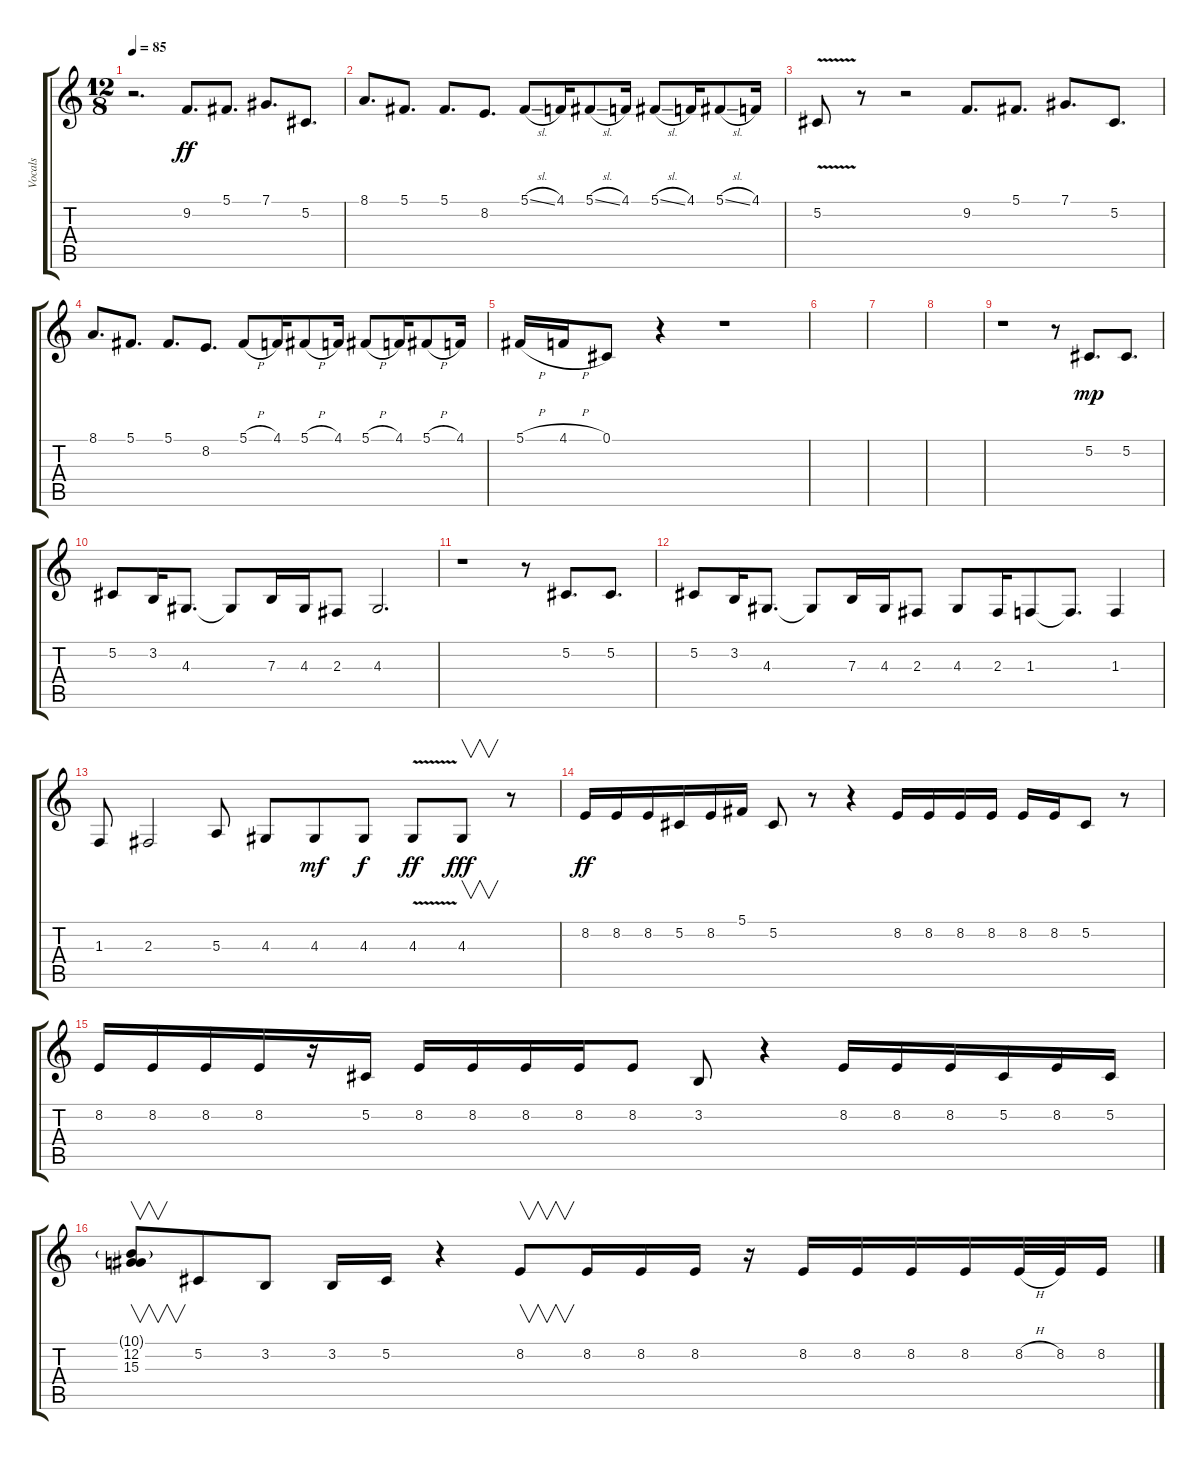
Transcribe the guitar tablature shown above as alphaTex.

\track ("Vocals" "Vocals") {instrument flute}
\staff {score tabs}
\tuning (Db4 Ab3 E3 B2 Gb2 Db2) {hide}
\ts (12 8)
\tempo 85
\clef g2
\ks c
r.2{d dy ff} 9.2.8{d} 5.1.8{d} 7.1.8{d} 5.2.8{d} |
8.1.8{d} 5.1.8{d} 5.1.8{d} 8.2.8{d} 5.1{sl}.8 4.1.16 5.1{sl}.8 4.1.16 5.1{sl}.8 4.1.16 5.1{sl}.8 4.1.16 |
5.2{v}.8 r.8 r.2 9.2.8{d} 5.1.8{d} 7.1.8{d} 5.2.8{d} |
8.1.8{d} 5.1.8{d} 5.1.8{d} 8.2.8{d} 5.1{h}.8 4.1.16 5.1{h}.8 4.1.16 5.1{h}.8 4.1.16 5.1{h}.8 4.1.16 |
5.1{h}.16 4.1{h}.16 0.1.8 r.4 r.1 |
|
|
|
r.1{instrument pad7halo} r.8 5.2.8{d dy mp} 5.2.8{d} |
5.2.8 3.2.16 4.3.8{d} 4.3{t}.8 7.3.16 4.3.16 2.3.8 4.3.2{d} |
r.1 r.8 5.2.8{d} 5.2.8{d} |
5.2.8 3.2.16 4.3.8{d} 4.3{t}.8 7.3.16 4.3.16 2.3.8 4.3.8 2.3.16 1.3.8 1.3{t}.8{d} 1.3.4 |
1.3.8 2.3.2 5.3.8 4.3.8 4.3.8{dy mf} 4.3.8{dy f} 4.3{v}.8{dy ff} 4.3.8{v dy fff} r.8 |
8.2.16{dy ff instrument flute} 8.2.16 8.2.16 5.2.16 8.2.16 5.1.16 5.2.8 r.8 r.4 8.2.16 8.2.16 8.2.16 8.2.16 8.2.16 8.2.16 5.2.8 r.8 |
8.2.16 8.2.16 8.2.16 8.2.16 r.16 5.2.16 8.2.16 8.2.16 8.2.16 8.2.16 8.2.8 3.2.8 r.4 8.2.16 8.2.16 8.2.16 5.2.16 8.2.16 5.2.16 |
(10.1{g} 12.2 15.3).8{v} 5.2.8 3.2.8 3.2.16 5.2.16 r.4 8.2.8{v} 8.2.16 8.2.16 8.2.16 r.16 8.2.16 8.2.16 8.2.16 8.2.16 8.2{h}.32 8.2.32 8.2.16
